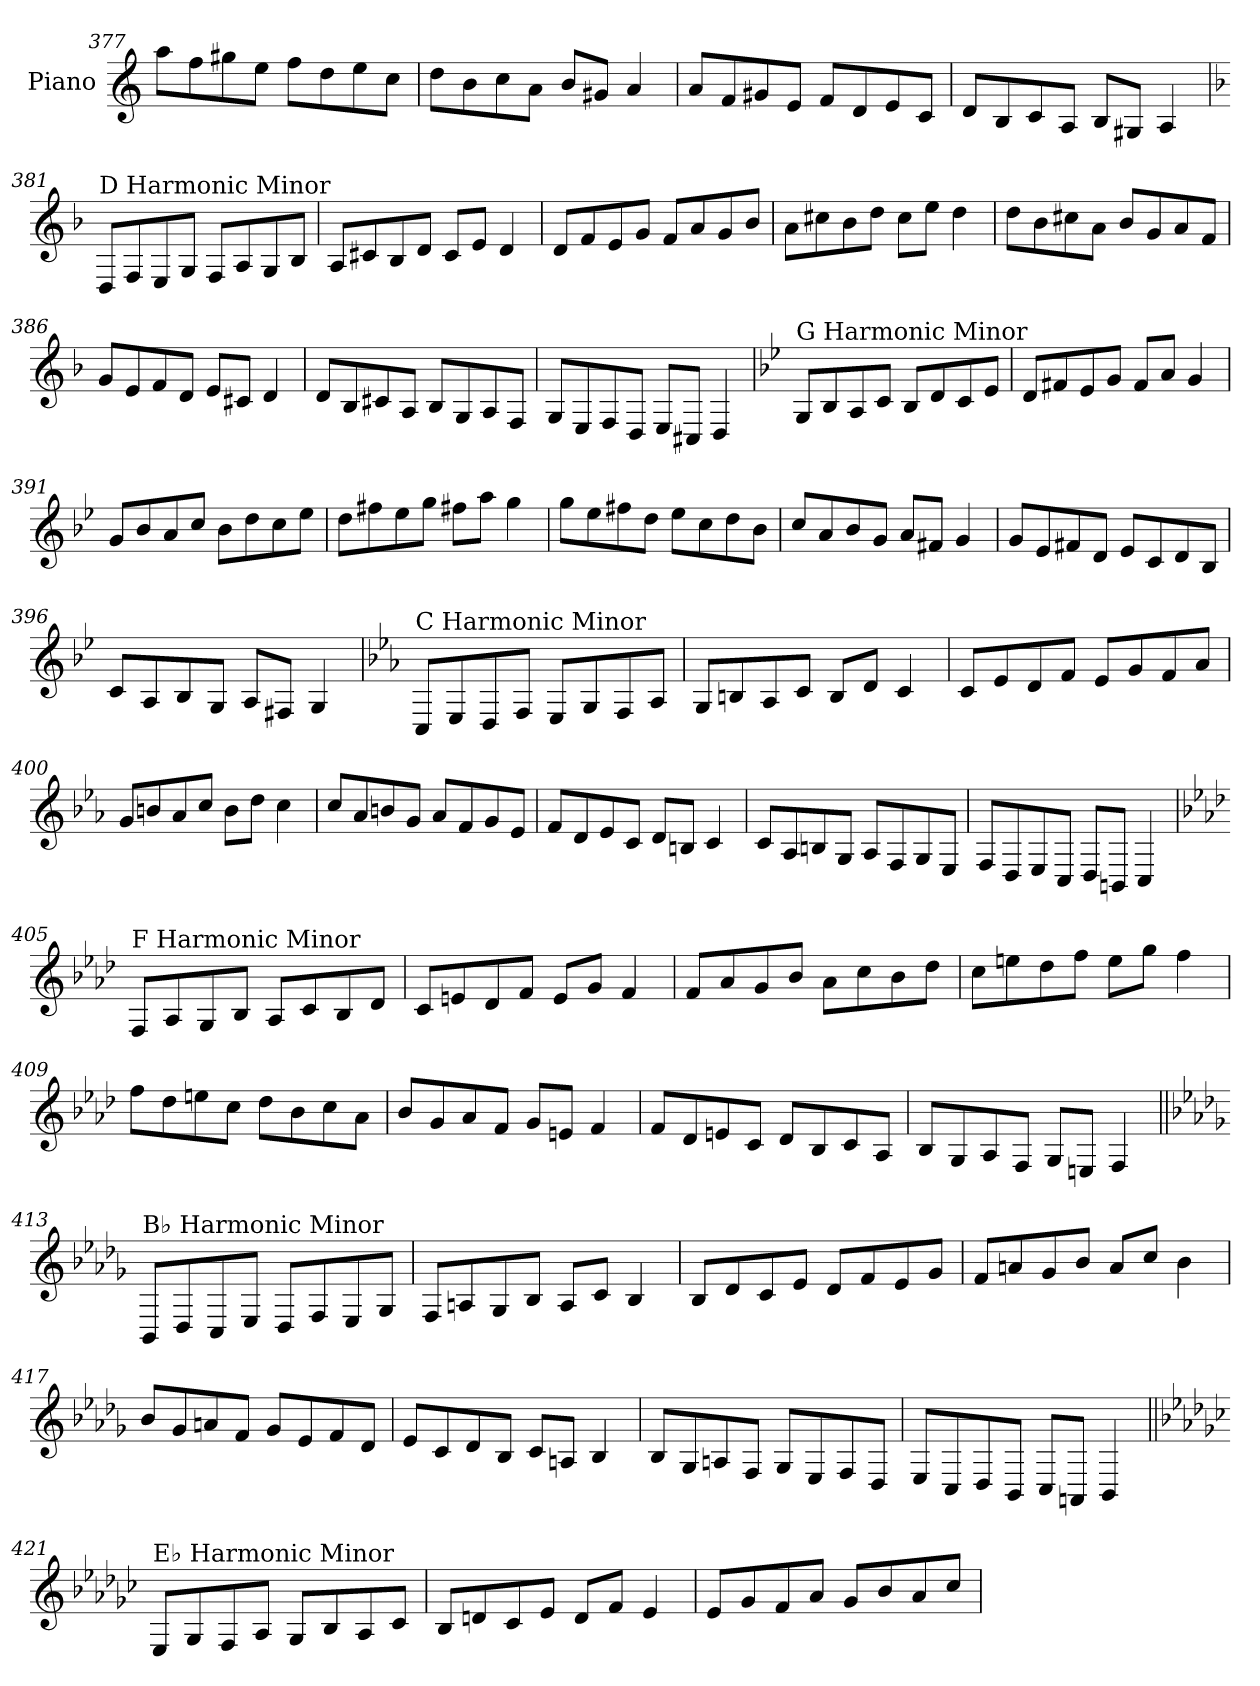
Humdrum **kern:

**kern
*part1
*staff1
*I"Piano
*I'Pno.
!!LO:LB:g=z
*clefG2
*k[]
=377
8aa\L
8ff\
8gg#X\
8ee\J
8ff\L
8dd\
8ee\
8cc\J
=378
8dd\L
8b\
8cc\
8a\J
8b/L
8g#X/J
4a/
=379
8a/L
8f/
8g#X/
8e/J
8f/L
8d/
8e/
8c/J
=380
8d/L
8B/
8c/
8A/J
8B/L
8G#X/J
4A/
!!LO:LB:g=z
=381
*k[b-]
!LO:TX:a:t=D Harmonic Minor
8D/L
8F/
8E/
8G/J
8F/L
8A/
8G/
8B-/J
=382
8A/L
8c#X/
8B-/
8d/J
8c#/L
8e/J
4d/
=383
8d/L
8f/
8e/
8g/J
8f/L
8a/
8g/
8b-/J
=384
8a\L
8cc#X\
8b-\
8dd\J
8cc#\L
8ee\J
4dd\
!!LO:LB:g=z
=385
8dd\L
8b-\
8cc#X\
8a\J
8b-/L
8g/
8a/
8f/J
=386
8g/L
8e/
8f/
8d/J
8e/L
8c#X/J
4d/
=387
8d/L
8B-/
8c#X/
8A/J
8B-/L
8G/
8A/
8F/J
=388
8G/L
8E/
8F/
8D/J
8E/L
8C#X/J
4D/
!!LO:LB:g=z
=389
*k[b-e-]
!LO:TX:a:t=G Harmonic Minor
8G/L
8B-/
8A/
8c/J
8B-/L
8d/
8c/
8e-/J
=390
8d/L
8f#X/
8e-/
8g/J
8f#/L
8a/J
4g/
=391
8g/L
8b-/
8a/
8cc/J
8b-\L
8dd\
8cc\
8ee-\J
=392
8dd\L
8ff#X\
8ee-\
8gg\J
8ff#X\L
8aa\J
4gg\
!!LO:LB:g=z
=393
8gg\L
8ee-\
8ff#X\
8dd\J
8ee-\L
8cc\
8dd\
8b-\J
=394
8cc/L
8a/
8b-/
8g/J
8a/L
8f#X/J
4g/
=395
8g/L
8e-/
8f#X/
8d/J
8e-/L
8c/
8d/
8B-/J
=396
8c/L
8A/
8B-/
8G/J
8A/L
8F#X/J
4G/
!!LO:LB:g=z
=397
*k[b-e-a-]
!LO:TX:a:t=C Harmonic Minor
8C/L
8E-/
8D/
8F/J
8E-/L
8G/
8F/
8A-/J
=398
8G/L
8Bn/
8A-/
8c/J
8B/L
8d/J
4c/
=399
8c/L
8e-/
8d/
8f/J
8e-/L
8g/
8f/
8a-/J
=400
8g/L
8bn/
8a-/
8cc/J
8b\L
8dd\J
4cc\
!!LO:LB:g=z
=401
8cc/L
8a-/
8bn/
8g/J
8a-/L
8f/
8g/
8e-/J
=402
8f/L
8d/
8e-/
8c/J
8d/L
8Bn/J
4c/
=403
8c/L
8A-/
8Bn/
8G/J
8A-/L
8F/
8G/
8E-/J
=404
8F/L
8D/
8E-/
8C/J
8D/L
8BBn/J
4C/
!!LO:PB:g=z
=405
*k[b-e-a-d-]
!LO:TX:a:t=F Harmonic Minor
8F/L
8A-/
8G/
8B-/J
8A-/L
8c/
8B-/
8d-/J
=406
8c/L
8en/
8d-/
8f/J
8e/L
8g/J
4f/
=407
8f/L
8a-/
8g/
8b-/J
8a-\L
8cc\
8b-\
8dd-\J
=408
8cc\L
8een\
8dd-\
8ff\J
8ee\L
8gg\J
4ff\
!!LO:LB:g=z
=409
8ff\L
8dd-\
8een\
8cc\J
8dd-\L
8b-\
8cc\
8a-\J
=410
8b-/L
8g/
8a-/
8f/J
8g/L
8en/J
4f/
=411
8f/L
8d-/
8en/
8c/J
8d-/L
8B-/
8c/
8A-/J
=412
8B-/L
8G/
8A-/
8F/J
8G/L
8En/J
4F/
!!LO:LB:g=z
=413||
*k[b-e-a-d-g-]
!LO:TX:a:t=B♭ Harmonic Minor
8BB-/L
8D-/
8C/
8E-/J
8D-/L
8F/
8E-/
8G-/J
=414
8F/L
8An/
8G-/
8B-/J
8A/L
8c/J
4B-/
=415
8B-/L
8d-/
8c/
8e-/J
8d-/L
8f/
8e-/
8g-/J
=416
8f/L
8an/
8g-/
8b-/J
8a/L
8cc/J
4b-\
!!LO:LB:g=z
=417
8b-/L
8g-/
8an/
8f/J
8g-/L
8e-/
8f/
8d-/J
=418
8e-/L
8c/
8d-/
8B-/J
8c/L
8An/J
4B-/
=419
8B-/L
8G-/
8An/
8F/J
8G-/L
8E-/
8F/
8D-/J
=420
8E-/L
8C/
8D-/
8BB-/J
8C/L
8AAn/J
4BB-/
!!LO:LB:g=z
=421||
*k[b-e-a-d-g-c-]
!LO:TX:a:t=E♭ Harmonic Minor
8E-/L
8G-/
8F/
8A-/J
8G-/L
8B-/
8A-/
8c-/J
=422
8B-/L
8dn/
8c-/
8e-/J
8d/L
8f/J
4e-/
=423
8e-/L
8g-/
8f/
8a-/J
8g-/L
8b-/
8a-/
8cc-/J
=
*-
